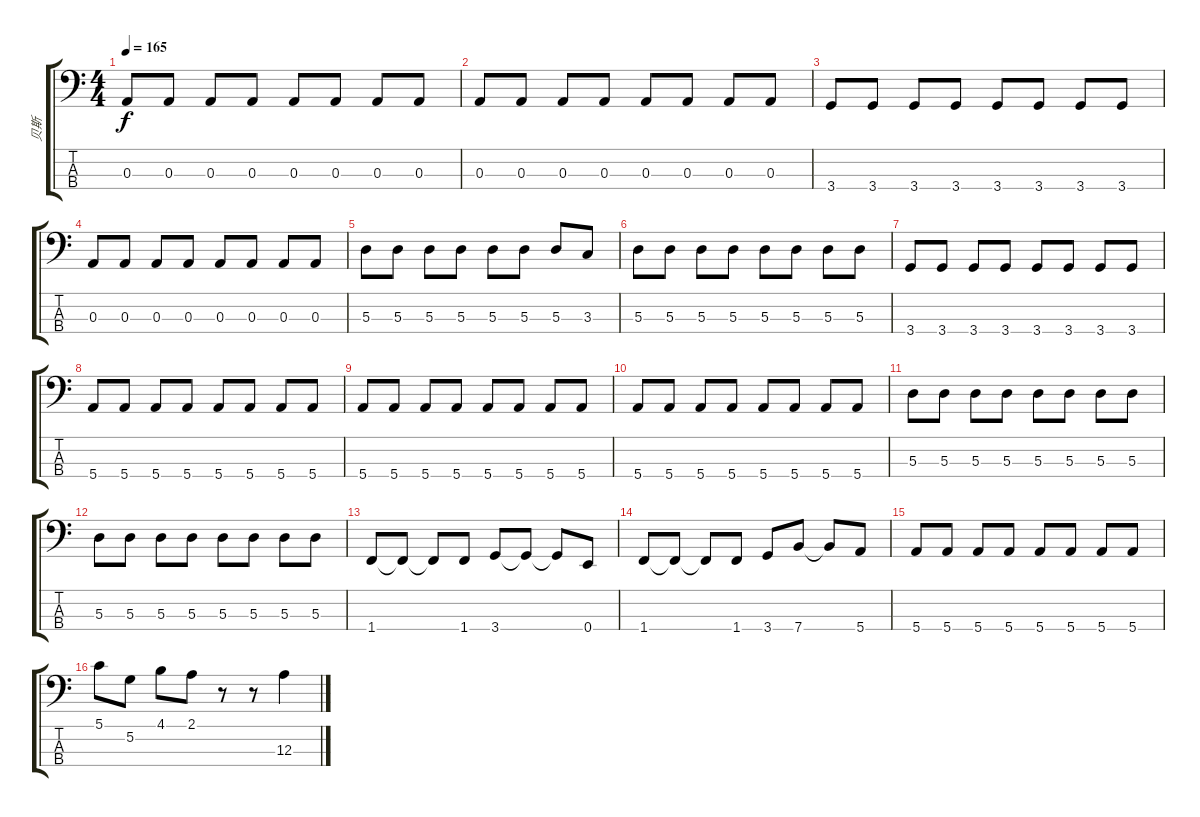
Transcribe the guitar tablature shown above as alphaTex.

\track ("贝斯" "贝斯") {instrument electricbassfinger}
\staff {score tabs}
\tuning (G2 D2 A1 E1) {hide}
\ts (4 4)
\tempo 165
\clef f4
\ks c
0.3.8{dy f} 0.3.8 0.3.8 0.3.8 0.3.8 0.3.8 0.3.8 0.3.8 |
0.3.8 0.3.8 0.3.8 0.3.8 0.3.8 0.3.8 0.3.8 0.3.8 |
3.4.8 3.4.8 3.4.8 3.4.8 3.4.8 3.4.8 3.4.8 3.4.8 |
0.3.8 0.3.8 0.3.8 0.3.8 0.3.8 0.3.8 0.3.8 0.3.8 |
5.3.8 5.3.8 5.3.8 5.3.8 5.3.8 5.3.8 5.3.8 3.3.8 |
5.3.8 5.3.8 5.3.8 5.3.8 5.3.8 5.3.8 5.3.8 5.3.8 |
3.4.8 3.4.8 3.4.8 3.4.8 3.4.8 3.4.8 3.4.8 3.4.8 |
5.4.8 5.4.8 5.4.8 5.4.8 5.4.8 5.4.8 5.4.8 5.4.8 |
5.4.8 5.4.8 5.4.8 5.4.8 5.4.8 5.4.8 5.4.8 5.4.8 |
5.4.8 5.4.8 5.4.8 5.4.8 5.4.8 5.4.8 5.4.8 5.4.8 |
5.3.8 5.3.8 5.3.8 5.3.8 5.3.8 5.3.8 5.3.8 5.3.8 |
5.3.8 5.3.8 5.3.8 5.3.8 5.3.8 5.3.8 5.3.8 5.3.8 |
1.4.8 1.4{t}.8 1.4{t}.8 1.4.8 3.4.8 3.4{t}.8 3.4{t}.8 0.4.8 |
1.4.8 1.4{t}.8 1.4{t}.8 1.4.8 3.4.8 7.4.8 7.4{t}.8 5.4.8 |
5.4.8 5.4.8 5.4.8 5.4.8 5.4.8 5.4.8 5.4.8 5.4.8 |
5.1.8 5.2.8 4.1.8 2.1.8 r.8 r.8 12.3.4
